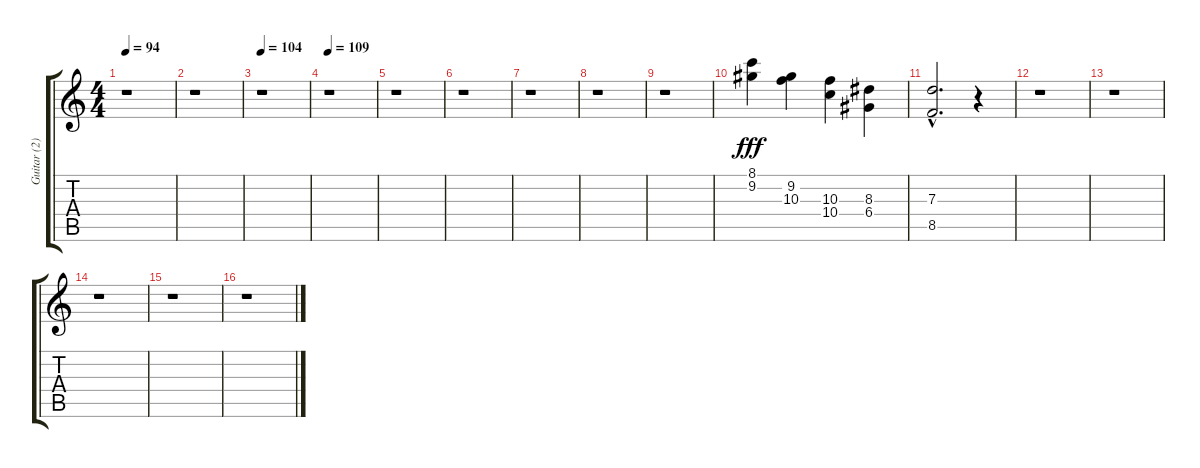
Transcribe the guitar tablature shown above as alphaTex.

\track ("Guitar (2)      " "Guitar (2)") {instrument distortionguitar}
\staff {score tabs}
\tuning (E4 B3 G3 D3 A2 E2) {hide}
\ts (4 4)
\tempo 94
\clef g2
\ks c
r.1{dy fff instrument distortionguitar} |
r.1 |
\tempo 104
r.1 |
\tempo 109
r.1 |
r.1 |
r.1 |
r.1 |
r.1 |
r.1 |
(8.1 9.2).4 (9.2 10.3).4 (10.3 10.4).4 (8.3 6.4).4 |
(7.3{hac} 8.5{hac}).2{d} r.4 |
r.1 |
r.1 |
r.1 |
r.1 |
r.1
